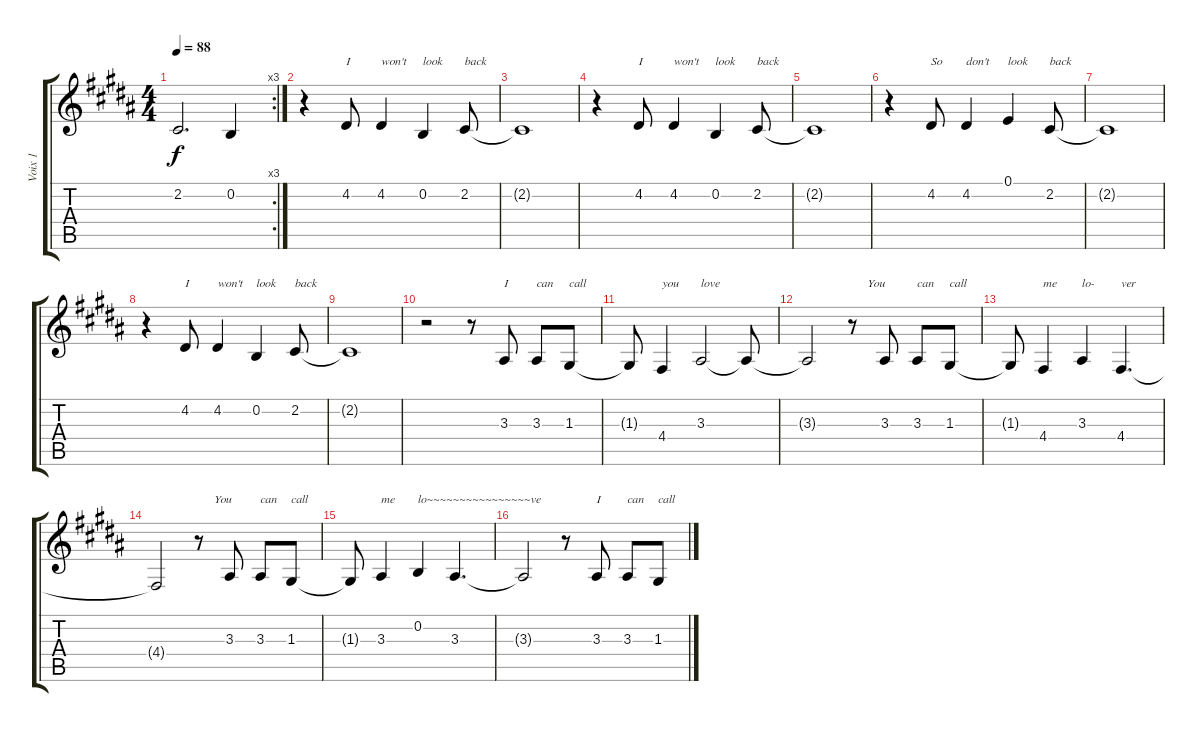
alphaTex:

\track ("Voix 1" "Voix 1") {instrument baritonesax}
\staff {score tabs}
\tuning (E4 B3 G3 D3 A2 E2) {hide}
\rc 3
\ts (4 4)
\tempo 88
\clef g2
\ks b
2.2{t}.2{d dy f} 0.2.4 |
r.4 4.2.8{txt "I"} 4.2.4{txt "won't"} 0.2.4{txt "look"} 2.2.8{txt "back"} |
2.2{t}.1 |
r.4 4.2.8{txt "I"} 4.2.4{txt "won't"} 0.2.4{txt "look"} 2.2.8{txt "back"} |
2.2{t}.1 |
r.4 4.2.8{txt "So"} 4.2.4{txt "don't"} 0.1.4{txt "look"} 2.2.8{txt "back"} |
2.2{t}.1 |
r.4 4.2.8{txt "I"} 4.2.4{txt "won't"} 0.2.4{txt "look"} 2.2.8{txt "back"} |
2.2{t}.1 |
r.2 r.8 3.3.8{txt "I"} 3.3.8{txt "can"} 1.3.8{txt "call"} |
1.3{t}.8 4.4.4{txt "you"} 3.3.2{txt "love"} 3.3{t}.8 |
3.3{t}.2 r.8{txt "     You"} 3.3.8 3.3.8{txt "can"} 1.3.8{txt "call"} |
1.3{t}.8 4.4.4{txt "me"} 3.3.4{txt "lo-"} 4.4.4{d txt "ver"} |
4.4{t}.2 r.8{txt "     You"} 3.3.8 3.3.8{txt "can"} 1.3.8{txt "call"} |
1.3{t}.8 3.3.4{txt "me"} 0.2.4{txt "lo~~~~~~~~~~~~~~~~ve"} 3.3.4{d} |
3.3{t}.2 r.8 3.3.8{txt "I"} 3.3.8{txt "can"} 1.3.8{txt "call"}
